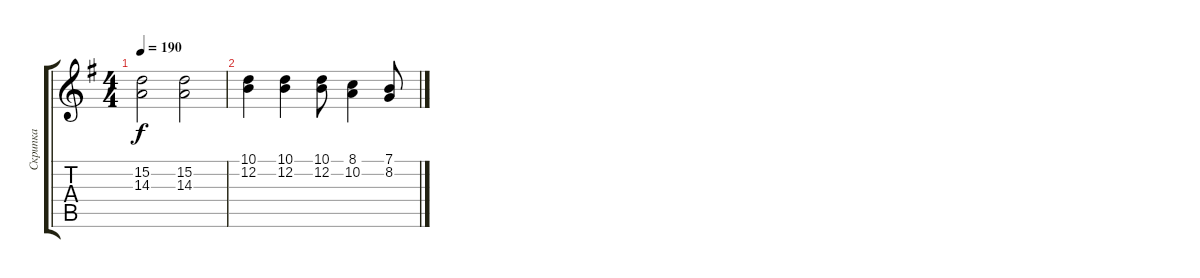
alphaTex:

\track ("Скрипка" "Скрипка") {instrument violin}
\staff {score tabs}
\tuning (E4 B3 G3 D3 A2 E2) {hide}
\ts (4 4)
\tempo 190
\clef g2
\ks g
(15.2 14.3).2{dy f} (15.2 14.3).2 |
(10.1 12.2).4{volume 10} (10.1 12.2).4 (10.1 12.2).8 (8.1 10.2).4 (7.1 8.2).8
